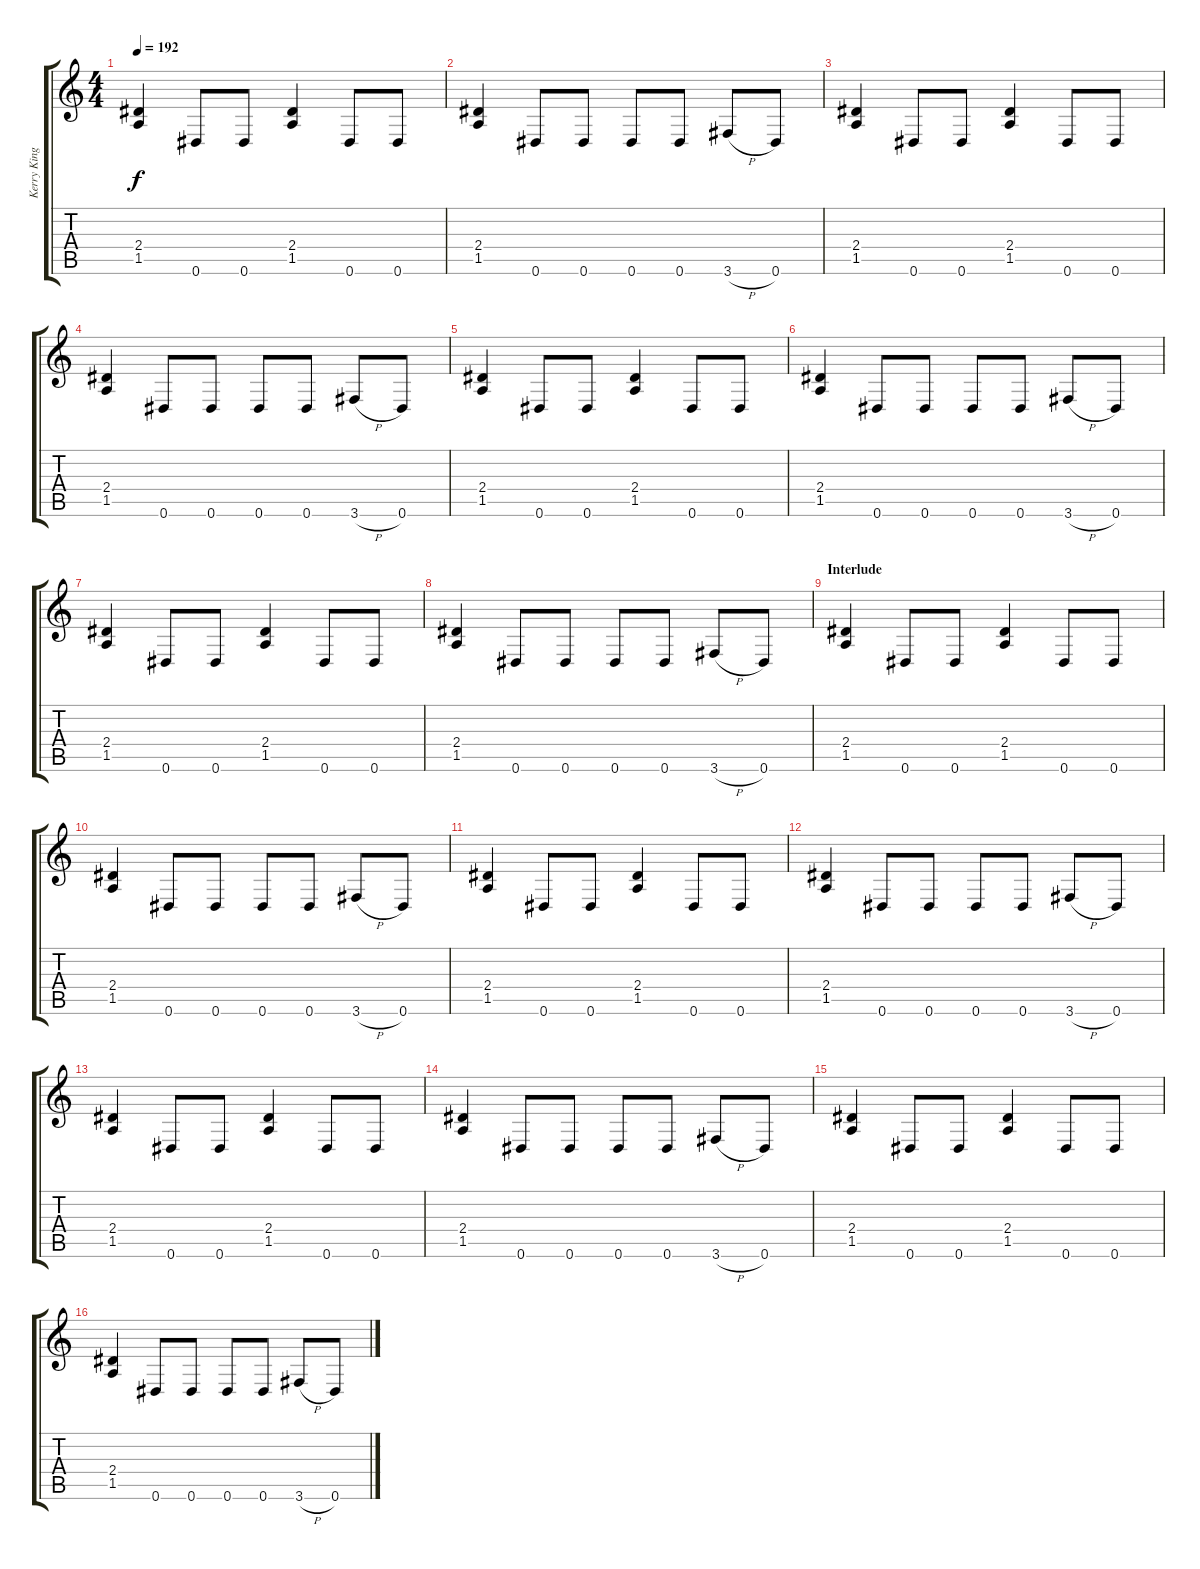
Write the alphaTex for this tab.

\track ("Kerry King" "Kerry King") {instrument distortionguitar}
\staff {score tabs}
\tuning (Eb4 Bb3 Gb3 Db3 Ab2 Eb2) {hide}
\ts (4 4)
\tempo 192
\clef g2
\ks c
(2.4 1.5).4{dy f} 0.6.8 0.6.8 (2.4 1.5).4 0.6.8 0.6.8 |
(2.4 1.5).4 0.6.8 0.6.8 0.6.8 0.6.8 3.6{h}.8 0.6.8 |
(2.4 1.5).4 0.6.8 0.6.8 (2.4 1.5).4 0.6.8 0.6.8 |
(2.4 1.5).4 0.6.8 0.6.8 0.6.8 0.6.8 3.6{h}.8 0.6.8 |
(2.4 1.5).4 0.6.8 0.6.8 (2.4 1.5).4 0.6.8 0.6.8 |
(2.4 1.5).4 0.6.8 0.6.8 0.6.8 0.6.8 3.6{h}.8 0.6.8 |
(2.4 1.5).4 0.6.8 0.6.8 (2.4 1.5).4 0.6.8 0.6.8 |
(2.4 1.5).4 0.6.8 0.6.8 0.6.8 0.6.8 3.6{h}.8 0.6.8 |
\section ("" "Interlude")
(2.4 1.5).4 0.6.8 0.6.8 (2.4 1.5).4 0.6.8 0.6.8 |
(2.4 1.5).4 0.6.8 0.6.8 0.6.8 0.6.8 3.6{h}.8 0.6.8 |
(2.4 1.5).4 0.6.8 0.6.8 (2.4 1.5).4 0.6.8 0.6.8 |
(2.4 1.5).4 0.6.8 0.6.8 0.6.8 0.6.8 3.6{h}.8 0.6.8 |
(2.4 1.5).4 0.6.8 0.6.8 (2.4 1.5).4 0.6.8 0.6.8 |
(2.4 1.5).4 0.6.8 0.6.8 0.6.8 0.6.8 3.6{h}.8 0.6.8 |
(2.4 1.5).4 0.6.8 0.6.8 (2.4 1.5).4 0.6.8 0.6.8 |
(2.4 1.5).4 0.6.8 0.6.8 0.6.8 0.6.8 3.6{h}.8 0.6.8
